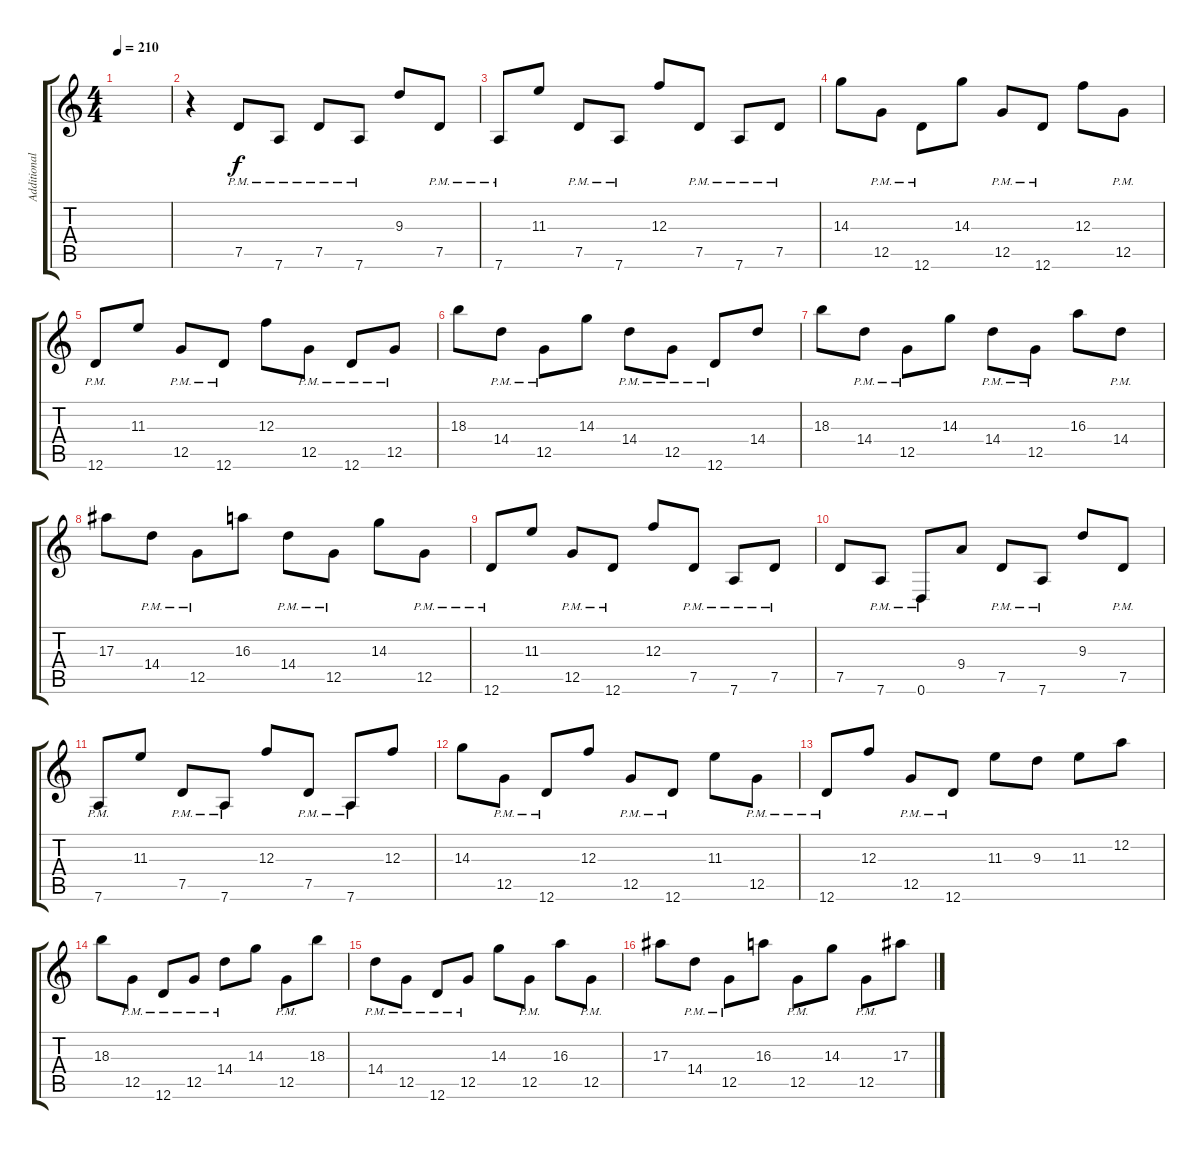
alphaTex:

\track ("Additional Guitar" "Additional") {instrument overdrivenguitar}
\staff {score tabs}
\tuning (D4 A3 F3 C3 G2 D2) {hide}
\ts (4 4)
\tempo 210
\clef g2
\ks c
|
r.4{balance 8} 7.5{pm}.8 7.6{pm}.8 7.5{pm}.8 7.6{pm}.8 9.3.8 7.5{pm}.8 |
7.6{pm}.8 11.3.8 7.5{pm}.8 7.6{pm}.8 12.3.8 7.5{pm}.8 7.6{pm}.8 7.5{pm}.8 |
14.3.8 12.5{pm}.8 12.6{pm}.8 14.3.8 12.5{pm}.8 12.6{pm}.8 12.3.8 12.5{pm}.8 |
12.6{pm}.8 11.3.8 12.5{pm}.8 12.6{pm}.8 12.3.8 12.5{pm}.8 12.6{pm}.8 12.5{pm}.8 |
18.3.8 14.4{pm}.8 12.5{pm}.8 14.3.8 14.4{pm}.8 12.5{pm}.8 12.6{pm}.8 14.4.8 |
18.3.8 14.4{pm}.8 12.5{pm}.8 14.3.8 14.4{pm}.8 12.5{pm}.8 16.3.8 14.4{pm}.8 |
17.3.8 14.4{pm}.8 12.5{pm}.8 16.3.8 14.4{pm}.8 12.5{pm}.8 14.3.8 12.5{pm}.8 |
12.6{pm}.8 11.3.8 12.5{pm}.8 12.6{pm}.8 12.3.8 7.5{pm}.8 7.6{pm}.8 7.5{pm}.8 |
7.5.8 7.6{pm}.8 0.6{pm}.8 9.4.8 7.5{pm}.8 7.6{pm}.8 9.3.8 7.5{pm}.8 |
7.6{pm}.8 11.3.8 7.5{pm}.8 7.6{pm}.8 12.3.8 7.5{pm}.8 7.6{pm}.8 12.3.8 |
14.3.8 12.5{pm}.8 12.6{pm}.8 12.3.8 12.5{pm}.8 12.6{pm}.8 11.3.8 12.5{pm}.8 |
12.6{pm}.8 12.3.8 12.5{pm}.8 12.6{pm}.8 11.3.8 9.3.8 11.3.8 12.2.8 |
18.3.8 12.5{pm}.8 12.6{pm}.8 12.5{pm}.8 14.4{pm}.8 14.3.8 12.5{pm}.8 18.3.8 |
14.4{pm}.8 12.5{pm}.8 12.6{pm}.8 12.5{pm}.8 14.3.8 12.5{pm}.8 16.3.8 12.5{pm}.8 |
17.3.8 14.4{pm}.8 12.5{pm}.8 16.3.8 12.5{pm}.8 14.3.8 12.5{pm}.8 17.3.8
